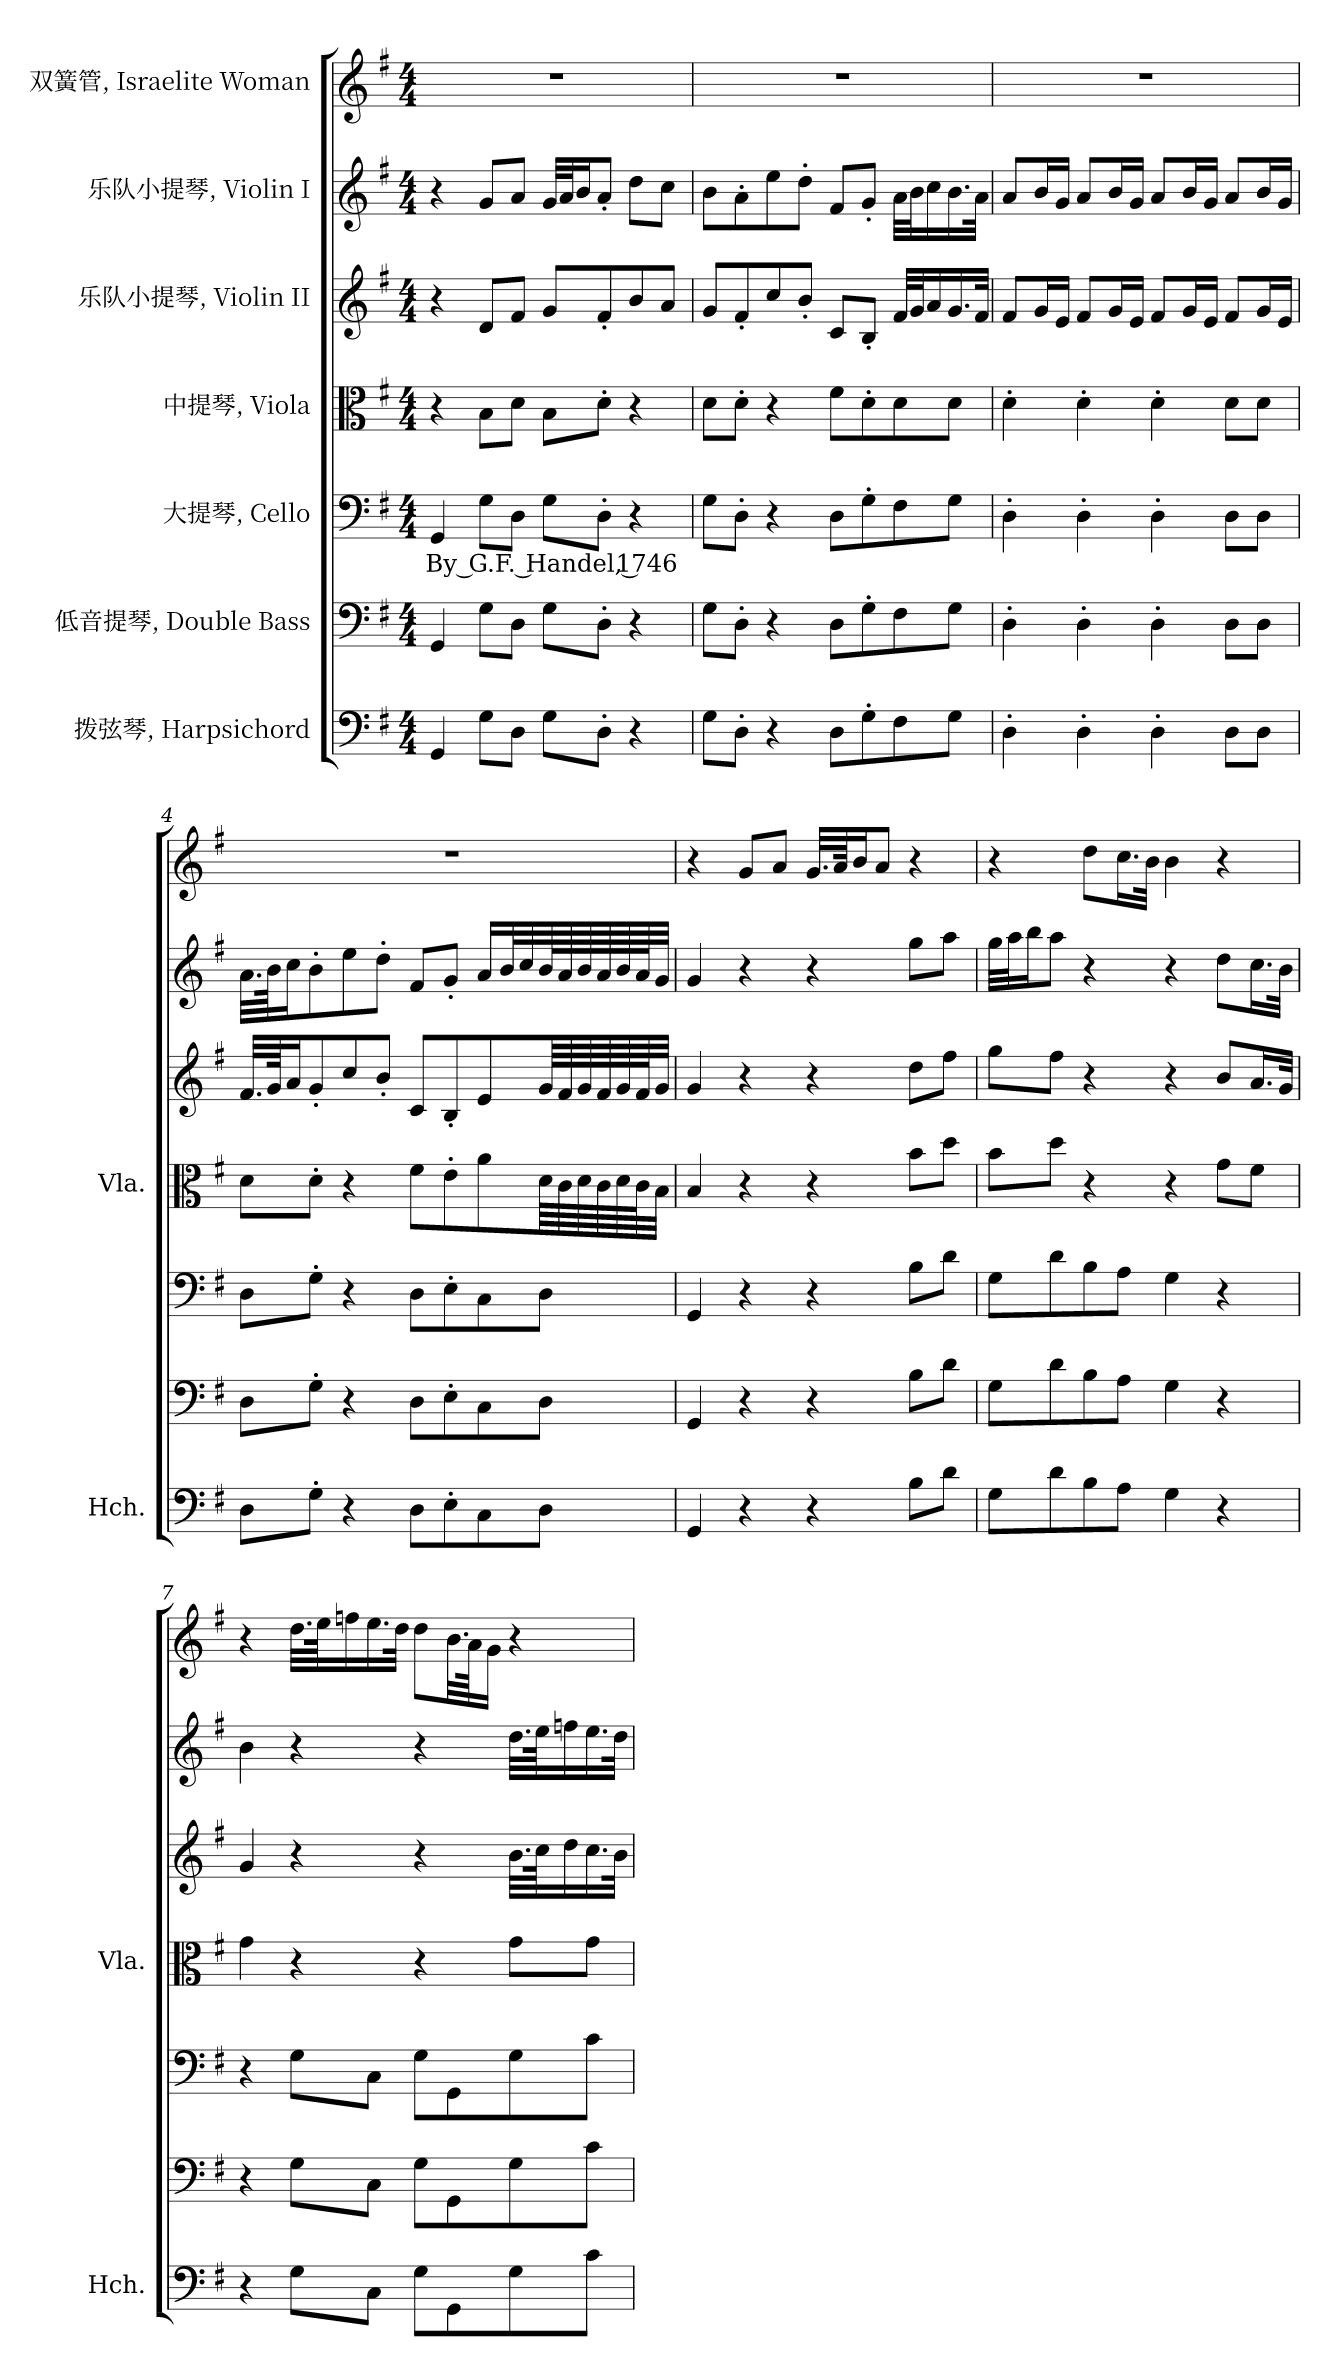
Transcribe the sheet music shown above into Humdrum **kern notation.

**kern	**kern	**kern	**text	**kern	**kern	**kern	**kern
*part7	*part6	*part5	*part5	*part4	*part3	*part2	*part1
*staff7	*staff6	*staff5	*staff5	*staff4	*staff3	*staff2	*staff1
*I"拨弦琴, Harpsichord	*I"低音提琴, Double Bass	*I"大提琴, Cello	*	*I"中提琴, Viola	*I"乐队小提琴, Violin II	*I"乐队小提琴, Violin I	*I"双簧管, Israelite Woman
*I'Hch.	*	*	*	*I'Vla.	*	*	*
*clefF4	*clefF4	*clefF4	*	*clefC3	*clefG2	*clefG2	*clefG2
*	*ITrd7c12	*	*	*	*	*	*
*k[f#]	*k[f#]	*k[f#]	*	*k[f#]	*k[f#]	*k[f#]	*k[f#]
*M4/4	*M4/4	*M4/4	*	*M4/4	*M4/4	*M4/4	*M4/4
*MM40	*MM40	*MM40	*	*MM40	*MM40	*MM40	*MM40
=1	=1	=1	=1	=1	=1	=1	=1
4GG/	4GGG/	4GG/	By G.F. Handel, 1746	4r	4r	4r	1r
8G\L	8GG\L	8G\L	.	8B\L	8d/L	8g/L	.
8D\J	8DD\J	8D\J	.	8d\J	8f#/J	8a/J	.
8G\L	8GG\L	8G\L	.	8B\L	8g/L	32g/LLL	.
.	.	.	.	.	.	32a/J	.
.	.	.	.	.	.	16b/J	.
8D'\J	8DD'\J	8D'\J	.	8d'\J	8f#'/	8a'/J	.
4r	4r	4r	.	4r	8b/	8dd\L	.
.	.	.	.	.	8a/J	8cc\J	.
=2	=2	=2	=2	=2	=2	=2	=2
8G\L	8GG\L	8G\L	.	8d\L	8g/L	8b\L	1r
8D'\J	8DD'\J	8D'\J	.	8d'\J	8f#'/	8a'\	.
4r	4r	4r	.	4r	8cc/	8ee\	.
.	.	.	.	.	8b'/J	8dd'\J	.
8D\L	8DD\L	8D\L	.	8f#\L	8c/L	8f#/L	.
8G'\	8GG'\	8G'\	.	8d'\	8B'/J	8g'/J	.
8F#\	8FF#\	8F#\	.	8d\	32f#/LLL	32a\LLL	.
.	.	.	.	.	32g/J	32b\J	.
.	.	.	.	.	16a/	16cc\	.
8G\J	8GG\J	8G\J	.	8d\J	16.g/	16.b\	.
.	.	.	.	.	32f#/JJk	32a\JJk	.
!!LO:PB:g=z
=3	=3	=3	=3	=3	=3	=3	=3
4D'\	4DD'\	4D'\	.	4d'\	8f#/L	8a/L	1r
.	.	.	.	.	16g/L	16b/L	.
.	.	.	.	.	16e/JJ	16g/JJ	.
4D'\	4DD'\	4D'\	.	4d'\	8f#/L	8a/L	.
.	.	.	.	.	16g/L	16b/L	.
.	.	.	.	.	16e/JJ	16g/JJ	.
4D'\	4DD'\	4D'\	.	4d'\	8f#/L	8a/L	.
.	.	.	.	.	16g/L	16b/L	.
.	.	.	.	.	16e/JJ	16g/JJ	.
8D\L	8DD\L	8D\L	.	8d\L	8f#/L	8a/L	.
8D\J	8DD\J	8D\J	.	8d\J	16g/L	16b/L	.
.	.	.	.	.	16e/JJ	16g/JJ	.
=4	=4	=4	=4	=4	=4	=4	=4
8D\L	8DD\L	8D\L	.	8d\L	32.f#/LLL	32.a\LLL	1r
.	.	.	.	.	64g/JK	64b\JK	.
.	.	.	.	.	16a/J	16cc\J	.
8G'\J	8GG'\J	8G'\J	.	8d'\J	8g'/	8b'\	.
4r	4r	4r	.	4r	8cc/	8ee\	.
.	.	.	.	.	8b'/J	8dd'\J	.
8D\L	8DD\L	8D\L	.	8f#\L	8c/L	8f#/L	.
8E'\	8EE'\	8E'\	.	8e'\	8B'/	8g'/J	.
8C\	8CC\	8C\	.	8a\	8e/	16a/LL	.
.	.	.	.	.	.	32b/L	.
.	.	.	.	.	.	32cc/	.
8D\J	8DD\J	8D\J	.	64d\LLL	64g/LLL	64b/L	.
.	.	.	.	64c\	64f#/	64a/	.
.	.	.	.	64d\	64g/	64b/	.
.	.	.	.	64c\	64f#/	64a/	.
.	.	.	.	64d\	64g/	64b/	.
.	.	.	.	64c\J	64f#/J	64a/J	.
.	.	.	.	32B\JJJ	32g/JJJ	32g/JJJ	.
=5	=5	=5	=5	=5	=5	=5	=5
4GG/	4GGG/	4GG/	.	4B/	4g/	4g/	4r
4r	4r	4r	.	4r	4r	4r	8g/L
.	.	.	.	.	.	.	8a/J
4r	4r	4r	.	4r	4r	4r	32.g/LLL
.	.	.	.	.	.	.	64a/JK
.	.	.	.	.	.	.	16b/J
.	.	.	.	.	.	.	8a/J
8B\L	8BB\L	8B\L	.	8b\L	8dd\L	8gg\L	4r
8d\J	8D\J	8d\J	.	8dd\J	8ff#\J	8aa\J	.
!!LO:PB:g=z
=6	=6	=6	=6	=6	=6	=6	=6
8G\L	8GG\L	8G\L	.	8b\L	8gg\L	32gg\LLL	4r
.	.	.	.	.	.	32aa\J	.
.	.	.	.	.	.	16bb\J	.
8d\	8D\	8d\	.	8dd\J	8ff#\J	8aa\J	.
8B\	8BB\	8B\	.	4r	4r	4r	8dd\L
8A\J	8AA\J	8A\J	.	.	.	.	16.cc\L
.	.	.	.	.	.	.	32b\JJk
4G\	4GG\	4G\	.	4r	4r	4r	4b\
4r	4r	4r	.	8g\L	8b/L	8dd\L	4r
.	.	.	.	8f#\J	16.a/L	16.cc\L	.
.	.	.	.	.	32g/JJk	32b\JJk	.
=7	=7	=7	=7	=7	=7	=7	=7
4r	4r	4r	.	4g\	4g/	4b\	4r
8G\L	8GG\L	8G\L	.	4r	4r	4r	32.dd\LLL
.	.	.	.	.	.	.	64ee\JK
.	.	.	.	.	.	.	16ffn\
8C\J	8CC\J	8C\J	.	.	.	.	16.ee\
.	.	.	.	.	.	.	32dd\JJk
8G\L	8GG\L	8G\L	.	4r	4r	4r	8dd\L
8GG\	8GGG\	8GG\	.	.	.	.	32.b\LL
.	.	.	.	.	.	.	64a\JK
.	.	.	.	.	.	.	16g\JJ
8G\	8GG\	8G\	.	8g\L	32.b\LLL	32.dd\LLL	4r
.	.	.	.	.	64cc\JK	64ee\JK	.
.	.	.	.	.	16dd\	16ffn\	.
8c\J	8C\J	8c\J	.	8g\J	16.cc\	16.ee\	.
.	.	.	.	.	32b\JJk	32dd\JJk	.
=	=	=	=	=	=	=	=
*-	*-	*-	*-	*-	*-	*-	*-
